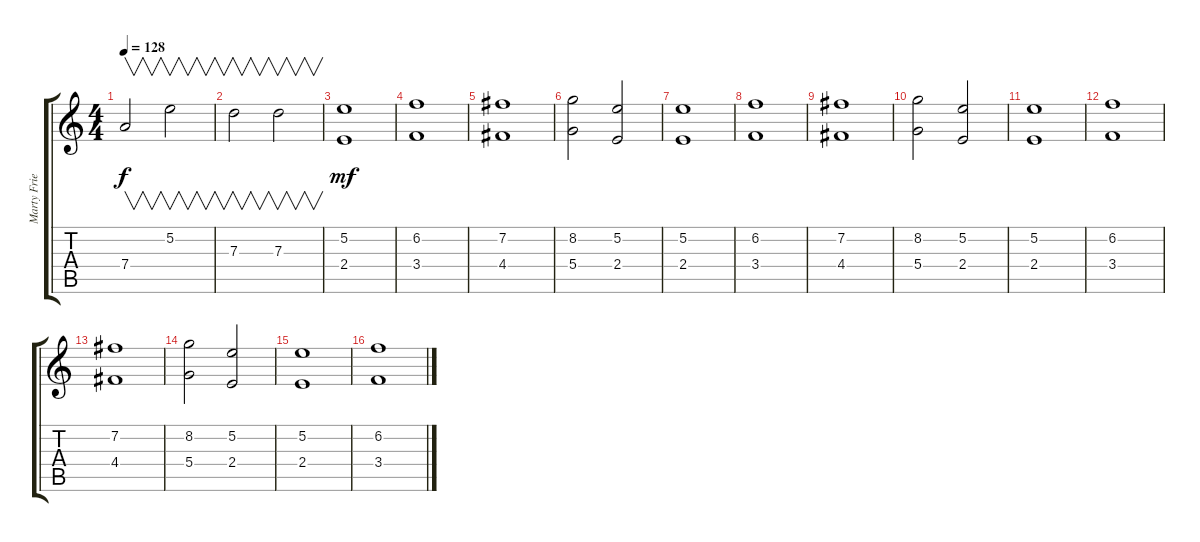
\track ("Marty Friedman" "Marty Frie") {instrument distortionguitar}
\staff {score tabs}
\tuning (E4 B3 G3 D3 A2 E2) {hide}
\ts (4 4)
\tempo 128
\clef g2
\ks c
7.4.2{v dy f} 5.2.2{v} |
7.3.2{v} 7.3.2{v} |
(5.2 2.4).1{dy mf} |
(6.2 3.4).1 |
(7.2 4.4).1 |
(8.2 5.4).2 (5.2 2.4).2 |
(5.2 2.4).1 |
(6.2 3.4).1 |
(7.2 4.4).1 |
(8.2 5.4).2 (5.2 2.4).2 |
(5.2 2.4).1 |
(6.2 3.4).1 |
(7.2 4.4).1 |
(8.2 5.4).2 (5.2 2.4).2 |
(5.2 2.4).1 |
(6.2 3.4).1
